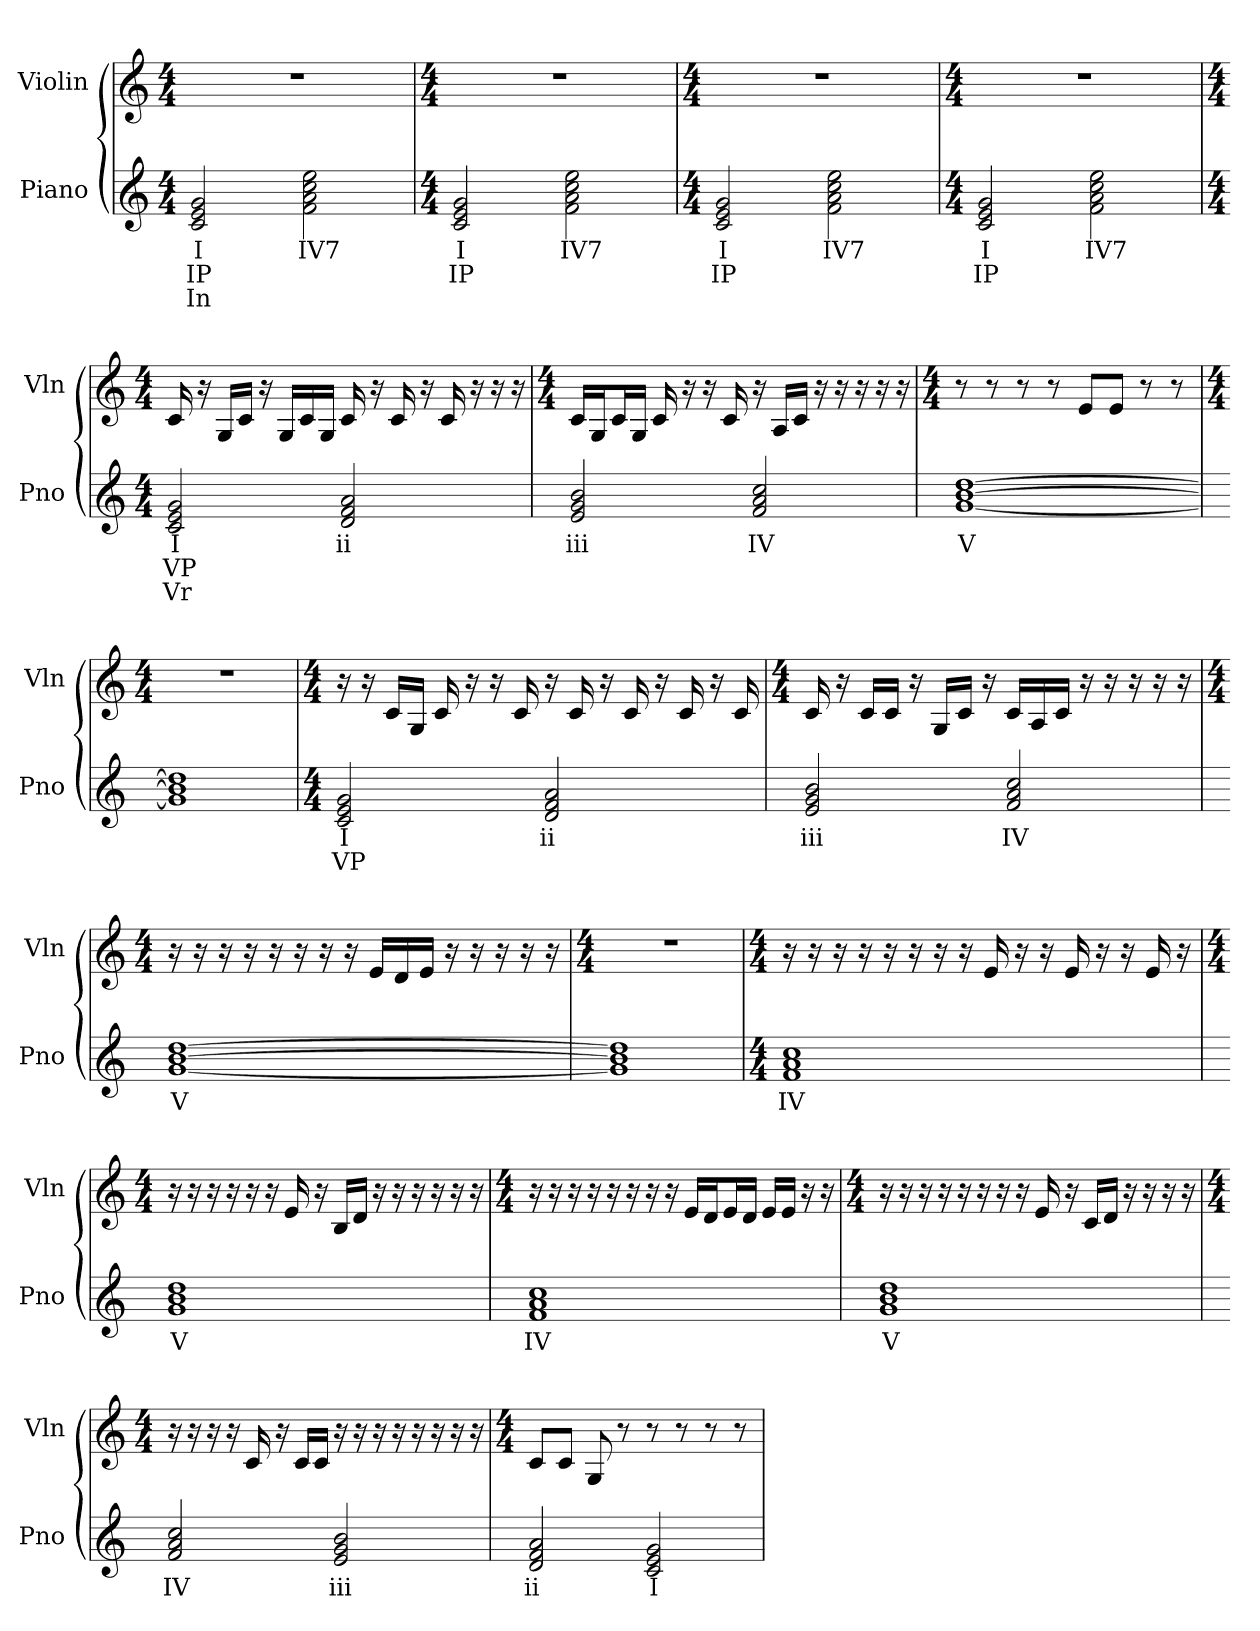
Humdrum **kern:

**kern	**text	**text	**text	**kern
*part2	*part2	*part2	*part2	*part1
*staff2	*staff2	*staff2	*staff2	*staff1
*I"Piano	*	*	*	*I"Violin
*I'Pno	*	*	*	*I'Vln
*k[]	*	*	*	*
*C:	*	*	*	*
*M4/4	*	*	*	*M4/4
=	=	=	=	=
2c 2e 2g	I	IP	In	1r
2f 2a 2cc 2ee	IV7	.	.	.
=	=	=	=	=
*k[]	*	*	*	*
*C:	*	*	*	*
*M4/4	*	*	*	*M4/4
2c 2e 2g	I	IP	.	1r
2f 2a 2cc 2ee	IV7	.	.	.
=	=	=	=	=
*k[]	*	*	*	*
*C:	*	*	*	*
*M4/4	*	*	*	*M4/4
2c 2e 2g	I	IP	.	1r
2f 2a 2cc 2ee	IV7	.	.	.
=	=	=	=	=
*k[]	*	*	*	*
*C:	*	*	*	*
*M4/4	*	*	*	*M4/4
2c 2e 2g	I	IP	.	1r
2f 2a 2cc 2ee	IV7	.	.	.
=	=	=	=	=
*k[]	*	*	*	*
*C:	*	*	*	*
*M4/4	*	*	*	*M4/4
2c 2e 2g	I	VP	Vr	16c
.	.	.	.	16r
.	.	.	.	16GLL
.	.	.	.	16cJJ
.	.	.	.	16r
.	.	.	.	16GLL
.	.	.	.	16c
.	.	.	.	16GJJ
2d 2f 2a	ii	.	.	16c
.	.	.	.	16r
.	.	.	.	16c
.	.	.	.	16r
.	.	.	.	16c
.	.	.	.	16r
.	.	.	.	16r
.	.	.	.	16r
=	=	=	=	=
*k[]	*	*	*	*
*C:	*	*	*	*
*	*	*	*	*M4/4
2e 2g 2b	iii	.	.	16cLL
.	.	.	.	16GJ
.	.	.	.	16cL
.	.	.	.	16GJJ
.	.	.	.	16c
.	.	.	.	16r
.	.	.	.	16r
.	.	.	.	16c
2f 2a 2cc	IV	.	.	16r
.	.	.	.	16ALL
.	.	.	.	16cJJ
.	.	.	.	16r
.	.	.	.	16r
.	.	.	.	16r
.	.	.	.	16r
.	.	.	.	16r
=	=	=	=	=
*k[]	*	*	*	*
*C:	*	*	*	*
*	*	*	*	*M4/4
[1g [1b [1dd	V	.	.	8r
.	.	.	.	8r
.	.	.	.	8r
.	.	.	.	8r
.	.	.	.	8eL
.	.	.	.	8eJ
.	.	.	.	8r
.	.	.	.	8r
=	=	=	=	=
*k[]	*	*	*	*
*C:	*	*	*	*
*	*	*	*	*M4/4
1g] 1b] 1dd]	.	.	.	1r
=	=	=	=	=
*k[]	*	*	*	*
*C:	*	*	*	*
*M4/4	*	*	*	*M4/4
2c 2e 2g	I	VP	.	16r
.	.	.	.	16r
.	.	.	.	16cLL
.	.	.	.	16GJJ
.	.	.	.	16c
.	.	.	.	16r
.	.	.	.	16r
.	.	.	.	16c
2d 2f 2a	ii	.	.	16r
.	.	.	.	16c
.	.	.	.	16r
.	.	.	.	16c
.	.	.	.	16r
.	.	.	.	16c
.	.	.	.	16r
.	.	.	.	16c
=	=	=	=	=
*k[]	*	*	*	*
*C:	*	*	*	*
*	*	*	*	*M4/4
2e 2g 2b	iii	.	.	16c
.	.	.	.	16r
.	.	.	.	16cLL
.	.	.	.	16cJJ
.	.	.	.	16r
.	.	.	.	16GLL
.	.	.	.	16cJJ
.	.	.	.	16r
2f 2a 2cc	IV	.	.	16cLL
.	.	.	.	16A
.	.	.	.	16cJJ
.	.	.	.	16r
.	.	.	.	16r
.	.	.	.	16r
.	.	.	.	16r
.	.	.	.	16r
=	=	=	=	=
*k[]	*	*	*	*
*C:	*	*	*	*
*	*	*	*	*M4/4
[1g [1b [1dd	V	.	.	16r
.	.	.	.	16r
.	.	.	.	16r
.	.	.	.	16r
.	.	.	.	16r
.	.	.	.	16r
.	.	.	.	16r
.	.	.	.	16r
.	.	.	.	16eLL
.	.	.	.	16d
.	.	.	.	16eJJ
.	.	.	.	16r
.	.	.	.	16r
.	.	.	.	16r
.	.	.	.	16r
.	.	.	.	16r
=	=	=	=	=
*k[]	*	*	*	*
*C:	*	*	*	*
*	*	*	*	*M4/4
1g] 1b] 1dd]	.	.	.	1r
=	=	=	=	=
*k[]	*	*	*	*
*C:	*	*	*	*
*M4/4	*	*	*	*M4/4
1f 1a 1cc	IV	.	.	16r
.	.	.	.	16r
.	.	.	.	16r
.	.	.	.	16r
.	.	.	.	16r
.	.	.	.	16r
.	.	.	.	16r
.	.	.	.	16r
.	.	.	.	16e
.	.	.	.	16r
.	.	.	.	16r
.	.	.	.	16e
.	.	.	.	16r
.	.	.	.	16r
.	.	.	.	16e
.	.	.	.	16r
=	=	=	=	=
*k[]	*	*	*	*
*C:	*	*	*	*
*	*	*	*	*M4/4
1g 1b 1dd	V	.	.	16r
.	.	.	.	16r
.	.	.	.	16r
.	.	.	.	16r
.	.	.	.	16r
.	.	.	.	16r
.	.	.	.	16e
.	.	.	.	16r
.	.	.	.	16BLL
.	.	.	.	16dJJ
.	.	.	.	16r
.	.	.	.	16r
.	.	.	.	16r
.	.	.	.	16r
.	.	.	.	16r
.	.	.	.	16r
=	=	=	=	=
*k[]	*	*	*	*
*C:	*	*	*	*
*	*	*	*	*M4/4
1f 1a 1cc	IV	.	.	16r
.	.	.	.	16r
.	.	.	.	16r
.	.	.	.	16r
.	.	.	.	16r
.	.	.	.	16r
.	.	.	.	16r
.	.	.	.	16r
.	.	.	.	16eLL
.	.	.	.	16dJ
.	.	.	.	16eL
.	.	.	.	16dJJ
.	.	.	.	16eLL
.	.	.	.	16eJJ
.	.	.	.	16r
.	.	.	.	16r
=	=	=	=	=
*k[]	*	*	*	*
*C:	*	*	*	*
*	*	*	*	*M4/4
1g 1b 1dd	V	.	.	16r
.	.	.	.	16r
.	.	.	.	16r
.	.	.	.	16r
.	.	.	.	16r
.	.	.	.	16r
.	.	.	.	16r
.	.	.	.	16r
.	.	.	.	16e
.	.	.	.	16r
.	.	.	.	16cLL
.	.	.	.	16dJJ
.	.	.	.	16r
.	.	.	.	16r
.	.	.	.	16r
.	.	.	.	16r
=	=	=	=	=
*k[]	*	*	*	*
*C:	*	*	*	*
*	*	*	*	*M4/4
2f 2a 2cc	IV	.	.	16r
.	.	.	.	16r
.	.	.	.	16r
.	.	.	.	16r
.	.	.	.	16c
.	.	.	.	16r
.	.	.	.	16cLL
.	.	.	.	16cJJ
2e 2g 2b	iii	.	.	16r
.	.	.	.	16r
.	.	.	.	16r
.	.	.	.	16r
.	.	.	.	16r
.	.	.	.	16r
.	.	.	.	16r
.	.	.	.	16r
=	=	=	=	=
*k[]	*	*	*	*
*C:	*	*	*	*
*	*	*	*	*M4/4
2d 2f 2a	ii	.	.	8cL
.	.	.	.	8cJ
.	.	.	.	8G
.	.	.	.	8r
2c 2e 2g	I	.	.	8r
.	.	.	.	8r
.	.	.	.	8r
.	.	.	.	8r
=	=	=	=	=
*-	*-	*-	*-	*-
